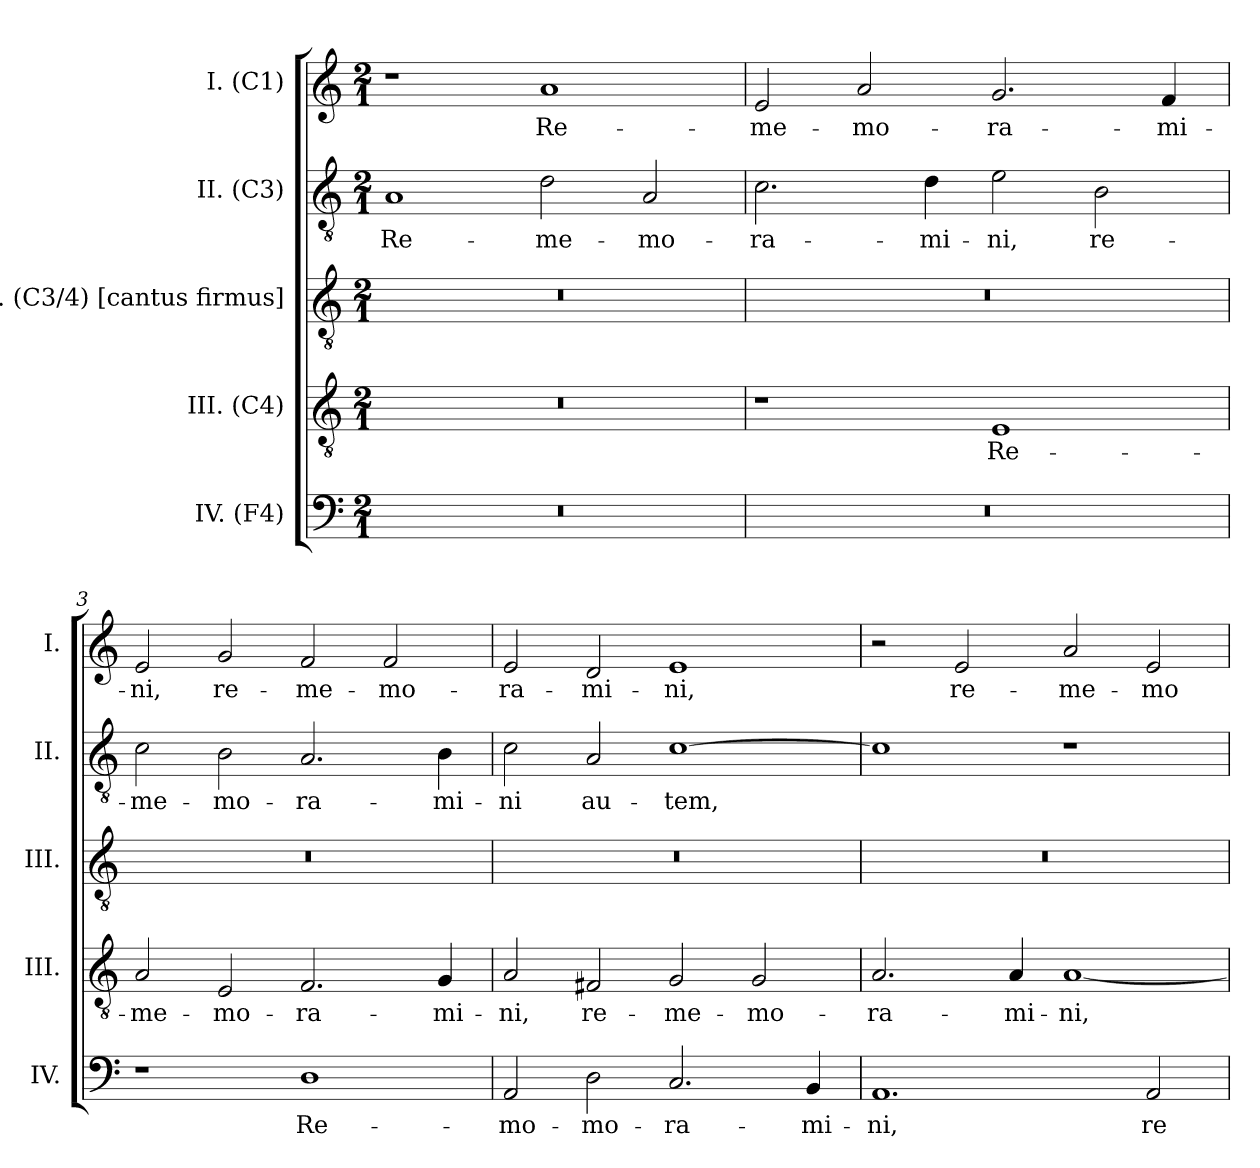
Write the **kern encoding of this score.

**kern	**text	**kern	**text	**kern	**kern	**text	**kern	**text
*part5	*part5	*part4	*part4	*part3	*part2	*part2	*part1	*part1
*staff5	*staff5	*staff4	*staff4	*staff3	*staff2	*staff2	*staff1	*staff1
*I"IV. (F4)	*	*I"III. (C4)	*	*I"III. (C3/4) [cantus firmus]	*I"II. (C3)	*	*I"I. (C1)	*
*I'IV.	*	*I'III.	*	*I'III.	*I'II.	*	*I'I.	*
!!LO:PB:g=z
*clefF4	*	*clefGv2	*	*clefGv2	*clefGv2	*	*clefG2	*
*	*	*ITrd7c12	*	*ITrd7c12	*	*	*	*
*k[]	*	*k[]	*	*k[]	*k[]	*	*k[]	*
*C:	*	*C:	*	*C:	*C:	*	*C:	*
*M2/1	*	*M2/1	*	*M2/1	*M2/1	*	*M2/1	*
=1	=1	=1	=1	=1	=1	=1	=1	=1
!LO:N:vis=1	!	!LO:N:vis=1	!	!LO:N:vis=1	!	!	!	!
!	!	!	!	!	!	!LO:LY:b:color=#000000	!	!
0r	.	0r	.	0r	1Ai	Re-	1r	.
!	!	!	!	!	!	!LO:LY:b:color=#000000	!	!
!	!	!	!	!	!	!	!	!LO:LY:b:color=#000000
.	.	.	.	.	2di\	-me-	1ai	Re-
!	!	!	!	!	!	!LO:LY:b:color=#000000	!	!
.	.	.	.	.	2Ai/	-mo-	.	.
=2	=2	=2	=2	=2	=2	=2	=2	=2
!LO:N:vis=1	!	!	!	!LO:N:vis=1	!	!	!	!
!	!	!	!	!	!	!LO:LY:b:color=#000000	!	!
!	!	!	!	!	!	!	!	!LO:LY:b:color=#000000
0r	.	1r	.	0r	2.ci\	-ra-	2ei/	-me-
!	!	!	!	!	!	!	!	!LO:LY:b:color=#000000
.	.	.	.	.	.	.	2ai/	-mo-
!	!	!	!	!	!	!LO:LY:b:color=#000000	!	!
.	.	.	.	.	4di\	-mi-	.	.
!	!	!	!LO:LY:b:color=#000000	!	!	!	!	!
!	!	!	!	!	!	!LO:LY:b:color=#000000	!	!
!	!	!	!	!	!	!	!	!LO:LY:b:color=#000000
.	.	1EEi	Re-	.	2ei\	-ni,	2.gi/	-ra-
!	!	!	!	!	!	!LO:LY:b:color=#000000	!	!
.	.	.	.	.	2Bi\	re-	.	.
!	!	!	!	!	!	!	!	!LO:LY:b:color=#000000
.	.	.	.	.	.	.	4fi/	-mi-
=3	=3	=3	=3	=3	=3	=3	=3	=3
!	!	!	!LO:LY:b:color=#000000	!LO:N:vis=1	!	!	!	!
!	!	!	!	!	!	!LO:LY:b:color=#000000	!	!
!	!	!	!	!	!	!	!	!LO:LY:b:color=#000000
1r	.	2AAi/	-me-	0r	2ci\	-me-	2ei/	-ni,
!	!	!	!LO:LY:b:color=#000000	!	!	!	!	!
!	!	!	!	!	!	!LO:LY:b:color=#000000	!	!
!	!	!	!	!	!	!	!	!LO:LY:b:color=#000000
.	.	2EEi/	-mo-	.	2Bi\	-mo-	2gi/	re-
!	!LO:LY:b:color=#000000	!	!	!	!	!	!	!
!	!	!	!LO:LY:b:color=#000000	!	!	!	!	!
!	!	!	!	!	!	!LO:LY:b:color=#000000	!	!
!	!	!	!	!	!	!	!	!LO:LY:b:color=#000000
1Di	Re-	2.FFi/	-ra-	.	2.Ai/	-ra-	2fi/	-me-
!	!	!	!	!	!	!	!	!LO:LY:b:color=#000000
.	.	.	.	.	.	.	2fi/	-mo-
!	!	!	!LO:LY:b:color=#000000	!	!	!	!	!
!	!	!	!	!	!	!LO:LY:b:color=#000000	!	!
.	.	4GGi/	-mi-	.	4Bi\	-mi-	.	.
=4	=4	=4	=4	=4	=4	=4	=4	=4
!	!LO:LY:b:color=#000000	!	!	!	!	!	!	!
!	!	!	!LO:LY:b:color=#000000	!LO:N:vis=1	!	!	!	!
!	!	!	!	!	!	!LO:LY:b:color=#000000	!	!
!	!	!	!	!	!	!	!	!LO:LY:b:color=#000000
2AAi/	-mo-	2AAi/	-ni,	0r	2ci\	-ni	2ei/	-ra-
!	!LO:LY:b:color=#000000	!	!	!	!	!	!	!
!	!	!	!LO:LY:b:color=#000000	!	!	!	!	!
!	!	!	!	!	!	!LO:LY:b:color=#000000	!	!
!	!	!	!	!	!	!	!	!LO:LY:b:color=#000000
2Di\	-mo-	2FF#Xi/	re-	.	2Ai/	au-	2di/	-mi-
!	!LO:LY:b:color=#000000	!	!	!	!	!	!	!
!	!	!	!LO:LY:b:color=#000000	!	!	!	!	!
!	!	!	!	!	!	!LO:LY:b:color=#000000	!	!
!	!	!	!	!	!	!	!	!LO:LY:b:color=#000000
2.Ci/	-ra-	2GGi/	-me-	.	[1ci	-tem,	1ei	-ni,
!	!	!	!LO:LY:b:color=#000000	!	!	!	!	!
.	.	2GGi/	-mo-	.	.	.	.	.
!	!LO:LY:b:color=#000000	!	!	!	!	!	!	!
4BBi/	-mi-	.	.	.	.	.	.	.
!!LO:LB:g=z
=5	=5	=5	=5	=5	=5	=5	=5	=5
!	!LO:LY:b:color=#000000	!	!	!	!	!	!	!
!	!	!	!LO:LY:b:color=#000000	!LO:N:vis=1	!	!	!	!
1.AAi	-ni,	2.AAi/	-ra-	0r	1ci]	.	2r	.
!	!	!	!	!	!	!	!	!LO:LY:b:color=#000000
.	.	.	.	.	.	.	2ei/	re-
!	!	!	!LO:LY:b:color=#000000	!	!	!	!	!
.	.	4AAi/	-mi-	.	.	.	.	.
!	!	!	!LO:LY:b:color=#000000	!	!	!	!	!
!	!	!	!	!	!	!	!	!LO:LY:b:color=#000000
.	.	[1AAi	-ni,	.	1r	.	2ai/	-me-
!	!LO:LY:b:color=#000000	!	!	!	!	!	!	!
!	!	!	!	!	!	!	!	!LO:LY:b:color=#000000
2AAi/	re-	.	.	.	.	.	2ei/	-mo-
=	=	=	=	=	=	=	=	=
*-	*-	*-	*-	*-	*-	*-	*-	*-
